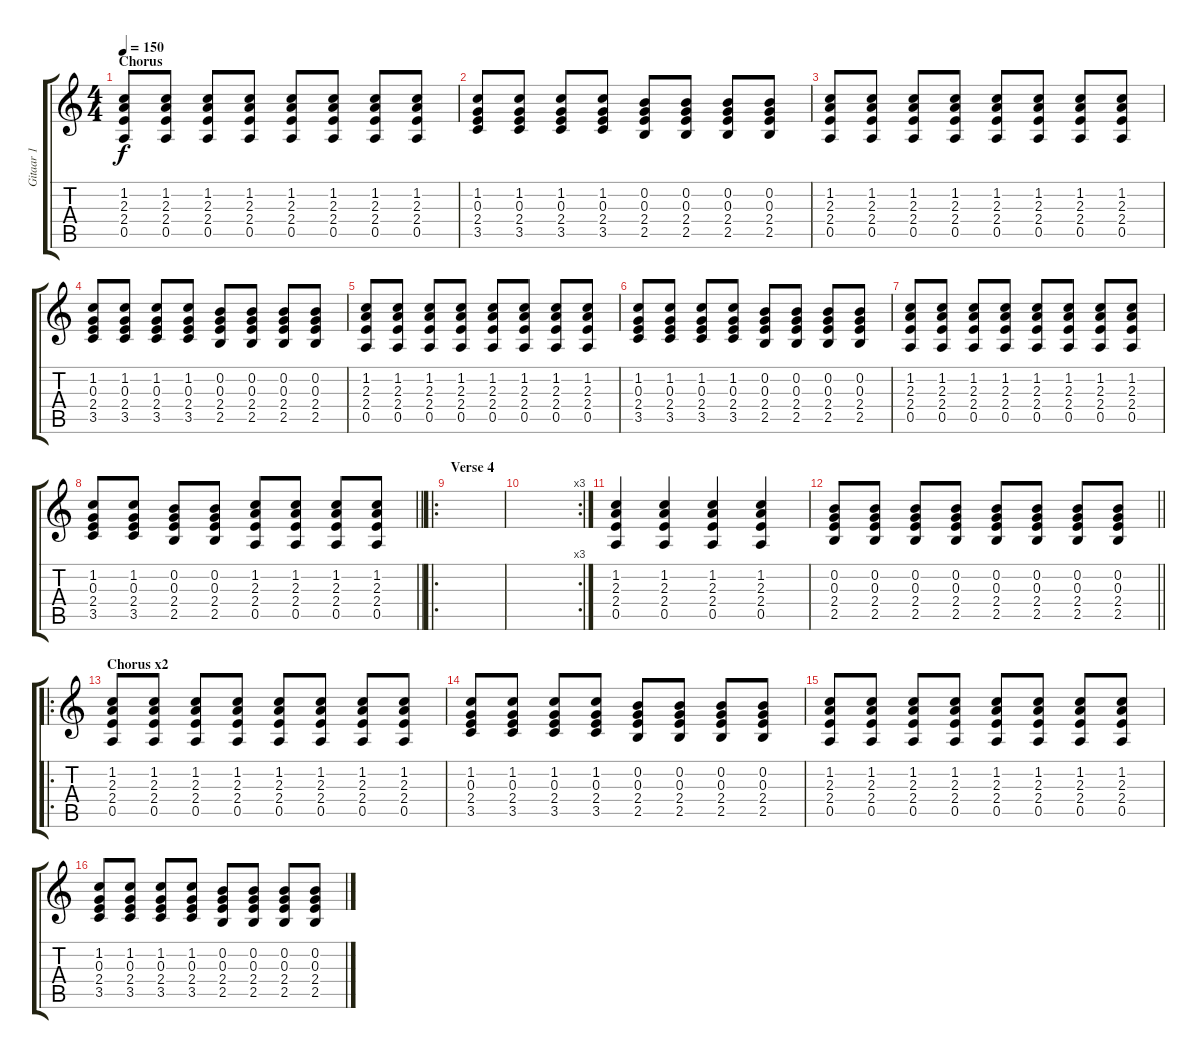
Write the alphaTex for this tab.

\track ("Gitaar 1" "Gitaar 1") {instrument distortionguitar}
\staff {score tabs}
\tuning (E4 B3 G3 D3 A2 E2) {hide}
\ts (4 4)
\section ("" "Chorus")
\tempo 150
\clef g2
\ks c
(1.2 2.3 2.4 0.5).8{dy f volume 13} (1.2 2.3 2.4 0.5).8 (1.2 2.3 2.4 0.5).8 (1.2 2.3 2.4 0.5).8 (1.2 2.3 2.4 0.5).8 (1.2 2.3 2.4 0.5).8 (1.2 2.3 2.4 0.5).8 (1.2 2.3 2.4 0.5).8 |
(1.2 0.3 2.4 3.5).8 (1.2 0.3 2.4 3.5).8 (1.2 0.3 2.4 3.5).8 (1.2 0.3 2.4 3.5).8 (0.2 0.3 2.4 2.5).8 (0.2 0.3 2.4 2.5).8 (0.2 0.3 2.4 2.5).8 (0.2 0.3 2.4 2.5).8 |
(1.2 2.3 2.4 0.5).8 (1.2 2.3 2.4 0.5).8 (1.2 2.3 2.4 0.5).8 (1.2 2.3 2.4 0.5).8 (1.2 2.3 2.4 0.5).8 (1.2 2.3 2.4 0.5).8 (1.2 2.3 2.4 0.5).8 (1.2 2.3 2.4 0.5).8 |
(1.2 0.3 2.4 3.5).8 (1.2 0.3 2.4 3.5).8 (1.2 0.3 2.4 3.5).8 (1.2 0.3 2.4 3.5).8 (0.2 0.3 2.4 2.5).8 (0.2 0.3 2.4 2.5).8 (0.2 0.3 2.4 2.5).8 (0.2 0.3 2.4 2.5).8 |
(1.2 2.3 2.4 0.5).8 (1.2 2.3 2.4 0.5).8 (1.2 2.3 2.4 0.5).8 (1.2 2.3 2.4 0.5).8 (1.2 2.3 2.4 0.5).8 (1.2 2.3 2.4 0.5).8 (1.2 2.3 2.4 0.5).8 (1.2 2.3 2.4 0.5).8 |
(1.2 0.3 2.4 3.5).8 (1.2 0.3 2.4 3.5).8 (1.2 0.3 2.4 3.5).8 (1.2 0.3 2.4 3.5).8 (0.2 0.3 2.4 2.5).8 (0.2 0.3 2.4 2.5).8 (0.2 0.3 2.4 2.5).8 (0.2 0.3 2.4 2.5).8 |
(1.2 2.3 2.4 0.5).8 (1.2 2.3 2.4 0.5).8 (1.2 2.3 2.4 0.5).8 (1.2 2.3 2.4 0.5).8 (1.2 2.3 2.4 0.5).8 (1.2 2.3 2.4 0.5).8 (1.2 2.3 2.4 0.5).8 (1.2 2.3 2.4 0.5).8 |
\barLineRight lightlight
(1.2 0.3 2.4 3.5).8 (1.2 0.3 2.4 3.5).8 (0.2 0.3 2.4 2.5).8 (0.2 0.3 2.4 2.5).8 (1.2 2.3 2.4 0.5).8 (1.2 2.3 2.4 0.5).8 (1.2 2.3 2.4 0.5).8 (1.2 2.3 2.4 0.5).8 |
\ro
\section ("" "Verse 4")
|
\rc 3
|
(1.2 2.3 2.4 0.5).4 (1.2 2.3 2.4 0.5).4 (1.2 2.3 2.4 0.5).4 (1.2 2.3 2.4 0.5).4 |
\barLineRight lightlight
(0.2 0.3 2.4 2.5).8 (0.2 0.3 2.4 2.5).8 (0.2 0.3 2.4 2.5).8 (0.2 0.3 2.4 2.5).8 (0.2 0.3 2.4 2.5).8 (0.2 0.3 2.4 2.5).8 (0.2 0.3 2.4 2.5).8 (0.2 0.3 2.4 2.5).8 |
\ro
\section ("" "Chorus x2")
(1.2 2.3 2.4 0.5).8{volume 13} (1.2 2.3 2.4 0.5).8 (1.2 2.3 2.4 0.5).8 (1.2 2.3 2.4 0.5).8 (1.2 2.3 2.4 0.5).8 (1.2 2.3 2.4 0.5).8 (1.2 2.3 2.4 0.5).8 (1.2 2.3 2.4 0.5).8 |
(1.2 0.3 2.4 3.5).8 (1.2 0.3 2.4 3.5).8 (1.2 0.3 2.4 3.5).8 (1.2 0.3 2.4 3.5).8 (0.2 0.3 2.4 2.5).8 (0.2 0.3 2.4 2.5).8 (0.2 0.3 2.4 2.5).8 (0.2 0.3 2.4 2.5).8 |
(1.2 2.3 2.4 0.5).8 (1.2 2.3 2.4 0.5).8 (1.2 2.3 2.4 0.5).8 (1.2 2.3 2.4 0.5).8 (1.2 2.3 2.4 0.5).8 (1.2 2.3 2.4 0.5).8 (1.2 2.3 2.4 0.5).8 (1.2 2.3 2.4 0.5).8 |
(1.2 0.3 2.4 3.5).8 (1.2 0.3 2.4 3.5).8 (1.2 0.3 2.4 3.5).8 (1.2 0.3 2.4 3.5).8 (0.2 0.3 2.4 2.5).8 (0.2 0.3 2.4 2.5).8 (0.2 0.3 2.4 2.5).8 (0.2 0.3 2.4 2.5).8
